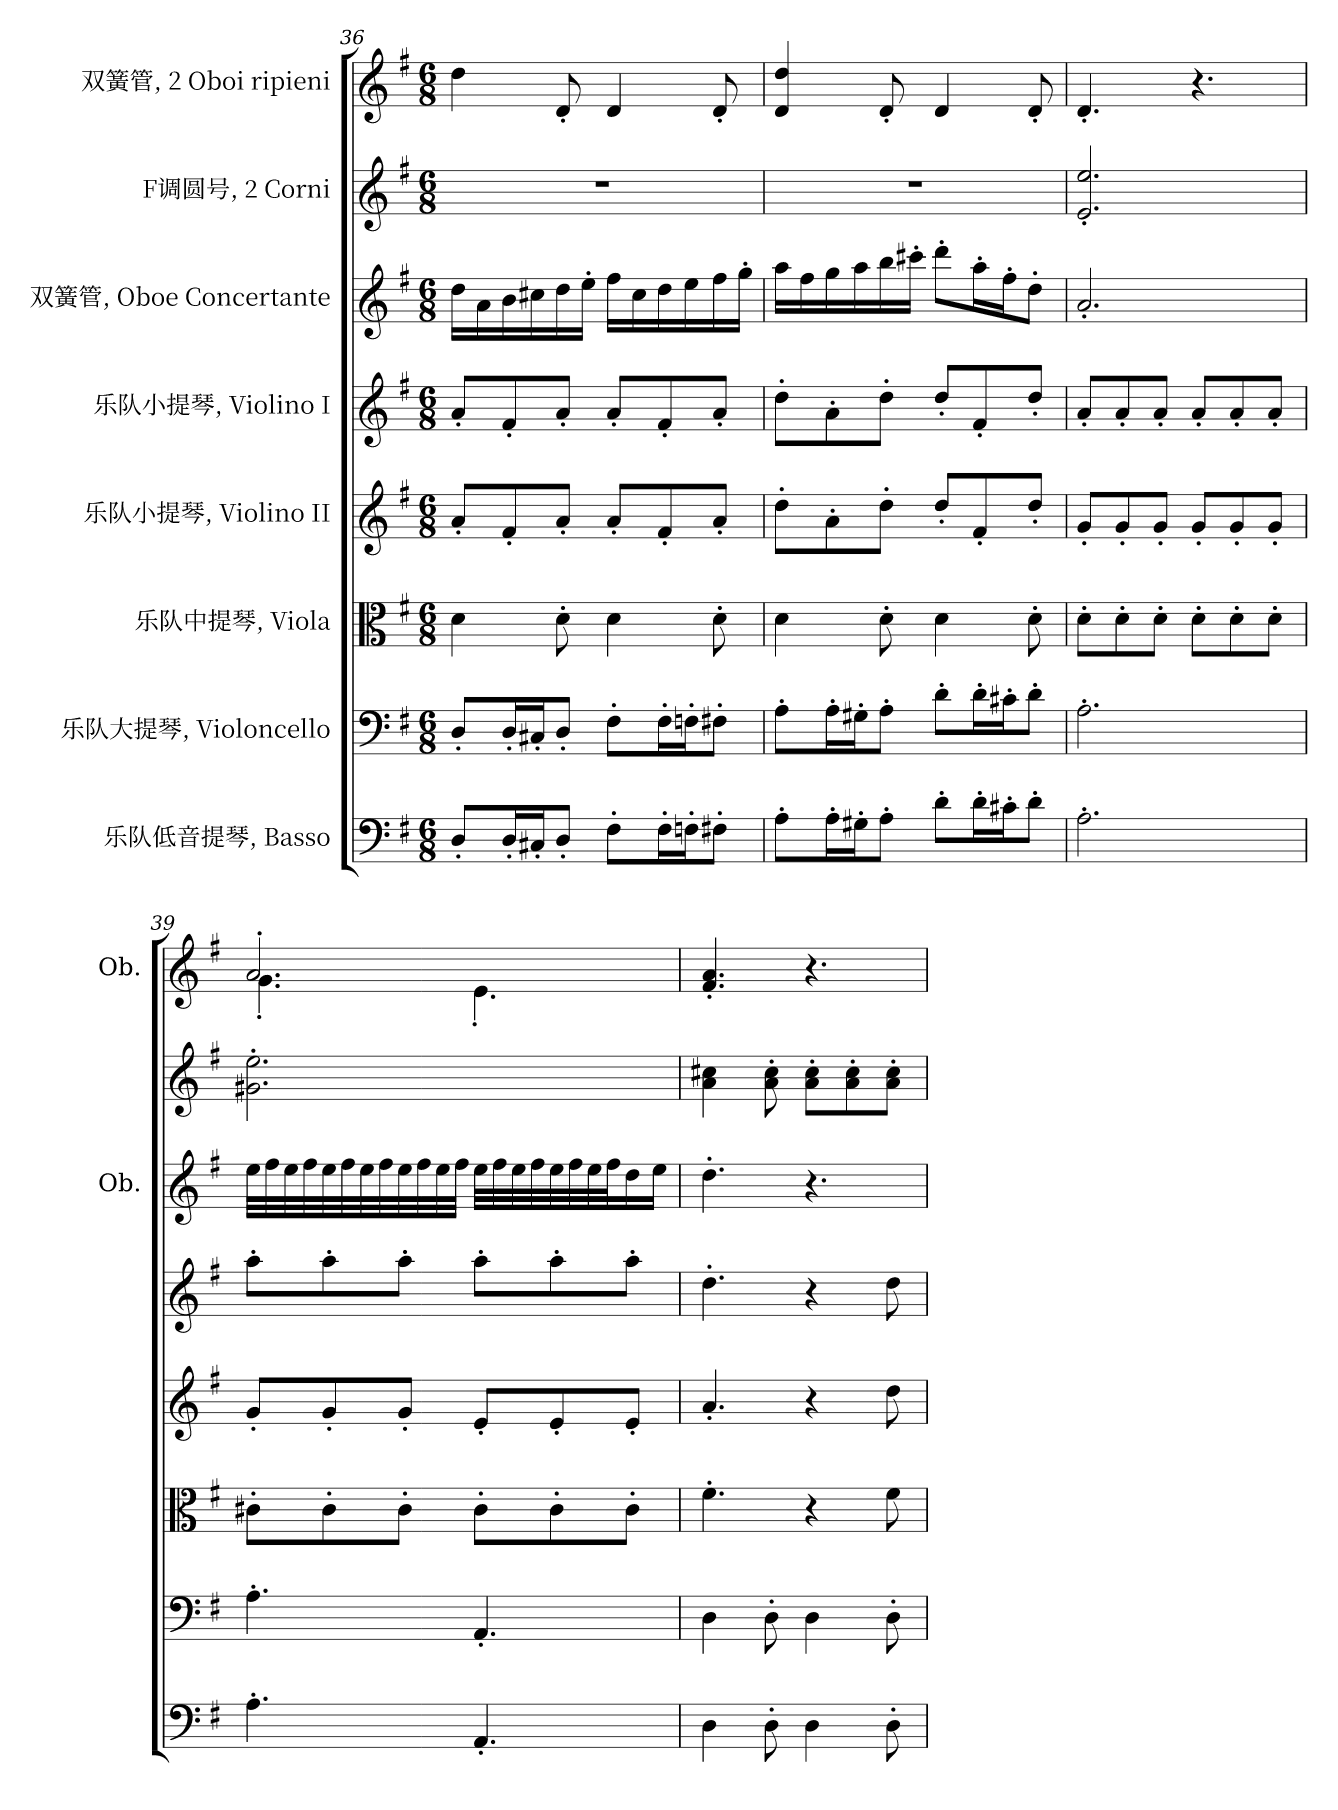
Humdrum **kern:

**kern	**kern	**kern	**kern	**kern	**kern	**kern	**kern
*part8	*part7	*part6	*part5	*part4	*part3	*part2	*part1
*staff8	*staff7	*staff6	*staff5	*staff4	*staff3	*staff2	*staff1
*I"乐队低音提琴, Basso	*I"乐队大提琴, Violoncello	*I"乐队中提琴, Viola	*I"乐队小提琴, Violino II	*I"乐队小提琴, Violino I	*I"双簧管, Oboe Concertante	*I"F调圆号, 2 Corni	*I"双簧管, 2 Oboi ripieni
*	*	*	*	*	*I'Ob.	*	*I'Ob.
*clefF4	*clefF4	*clefC3	*clefG2	*clefG2	*clefG2	*clefG2	*clefG2
*ITrd7c12	*	*	*	*	*	*ITrd4c7	*
*k[f#]	*k[f#]	*k[f#]	*k[f#]	*k[f#]	*k[f#]	*k[]	*k[f#]
*M6/8	*M6/8	*M6/8	*M6/8	*M6/8	*M6/8	*M6/8	*M6/8
=36	=36	=36	=36	=36	=36	=36	=36
8DD'/L	8D'/L	4d\	8a'/L	8a'/L	16dd\LL	2.r	4dd\
.	.	.	.	.	16a\	.	.
16DD'/L	16D'/L	.	8f#'/	8f#'/	16b\	.	.
16CC#X'/J	16C#X'/J	.	.	.	16cc#X\	.	.
8DD'/J	8D'/J	8d'\	8a'/J	8a'/J	16dd\	.	8d'/
.	.	.	.	.	16ee'\JJ	.	.
8FF#'\L	8F#'\L	4d\	8a'/L	8a'/L	16ff#\LL	.	4d/
.	.	.	.	.	16cc#\	.	.
16FF#'\L	16F#'\L	.	8f#'/	8f#'/	16dd\	.	.
16FFn'\J	16Fn'\J	.	.	.	16ee\	.	.
8FF#X'\J	8F#X'\J	8d'\	8a'/J	8a'/J	16ff#\	.	8d'/
.	.	.	.	.	16gg'\JJ	.	.
=37	=37	=37	=37	=37	=37	=37	=37
8AA'\L	8A'\L	4d\	8dd'\L	8dd'\L	16aa\LL	2.r	4d/ 4dd/
.	.	.	.	.	16ff#\	.	.
16AA'\L	16A'\L	.	8a'\	8a'\	16gg\	.	.
16GG#X'\J	16G#X'\J	.	.	.	16aa\	.	.
8AA'\J	8A'\J	8d'\	8dd'\J	8dd'\J	16bb\	.	8d'/
.	.	.	.	.	16ccc#X'\JJ	.	.
8D'\L	8d'\L	4d\	8dd'/L	8dd'/L	8ddd'\L	.	4d/
16D'\L	16d'\L	.	8f#'/	8f#'/	16aa'\L	.	.
16C#X'\J	16c#X'\J	.	.	.	16ff#'\J	.	.
8D'\J	8d'\J	8d'\	8dd'/J	8dd'/J	8dd'\J	.	8d'/
!!LO:PB:g=z
=38	=38	=38	=38	=38	=38	=38	=38
2.AA'\	2.A'\	8d'\L	8g'/L	8a'/L	2.a'/	2.A/' 2.a/'	4.d'/
.	.	8d'\	8g'/	8a'/	.	.	.
.	.	8d'\J	8g'/J	8a'/J	.	.	.
.	.	8d'\L	8g'/L	8a'/L	.	.	4.r
.	.	8d'\	8g'/	8a'/	.	.	.
.	.	8d'\J	8g'/J	8a'/J	.	.	.
=39	=39	=39	=39	=39	=39	=39	=39
*	*	*	*	*	*	*	*^
4.AA'\	4.A'\	8c#X'\L	8g'/L	8aa'\L	32ee\LLL	2.c#X\' 2.a\'	2.a'/	4.g'\
.	.	.	.	.	32ff#\	.	.	.
.	.	.	.	.	32ee\	.	.	.
.	.	.	.	.	32ff#\	.	.	.
.	.	8c#'\	8g'/	8aa'\	32ee\	.	.	.
.	.	.	.	.	32ff#\	.	.	.
.	.	.	.	.	32ee\	.	.	.
.	.	.	.	.	32ff#\	.	.	.
.	.	8c#'\J	8g'/J	8aa'\J	32ee\	.	.	.
.	.	.	.	.	32ff#\	.	.	.
.	.	.	.	.	32ee\	.	.	.
.	.	.	.	.	32ff#\JJJ	.	.	.
4.AAA'/	4.AA'/	8c#'\L	8e'/L	8aa'\L	32ee\LLL	.	.	4.e'\
.	.	.	.	.	32ff#\	.	.	.
.	.	.	.	.	32ee\	.	.	.
.	.	.	.	.	32ff#\	.	.	.
.	.	8c#'\	8e'/	8aa'\	32ee\	.	.	.
.	.	.	.	.	32ff#\	.	.	.
.	.	.	.	.	32ee\	.	.	.
.	.	.	.	.	32ff#\J	.	.	.
.	.	8c#'\J	8e'/J	8aa'\J	16dd\	.	.	.
.	.	.	.	.	16ee\JJ	.	.	.
*	*	*	*	*	*	*	*v	*v
=40	=40	=40	=40	=40	=40	=40	=40
4DD\	4D\	4.f#'\	4.a'/	4.dd'\	4.dd'\	4d\ 4f#X\	4.f#/' 4.a/'
8DD'\	8D'\	.	.	.	.	8d\' 8f#\'	.
4DD\	4D\	4r	4r	4r	4.r	8d\' 8f#\'L	4.r
.	.	.	.	.	.	8d\' 8f#\'	.
8DD'\	8D'\	8f#\	8dd\	8dd\	.	8d\' 8f#\'J	.
=	=	=	=	=	=	=	=
*-	*-	*-	*-	*-	*-	*-	*-
